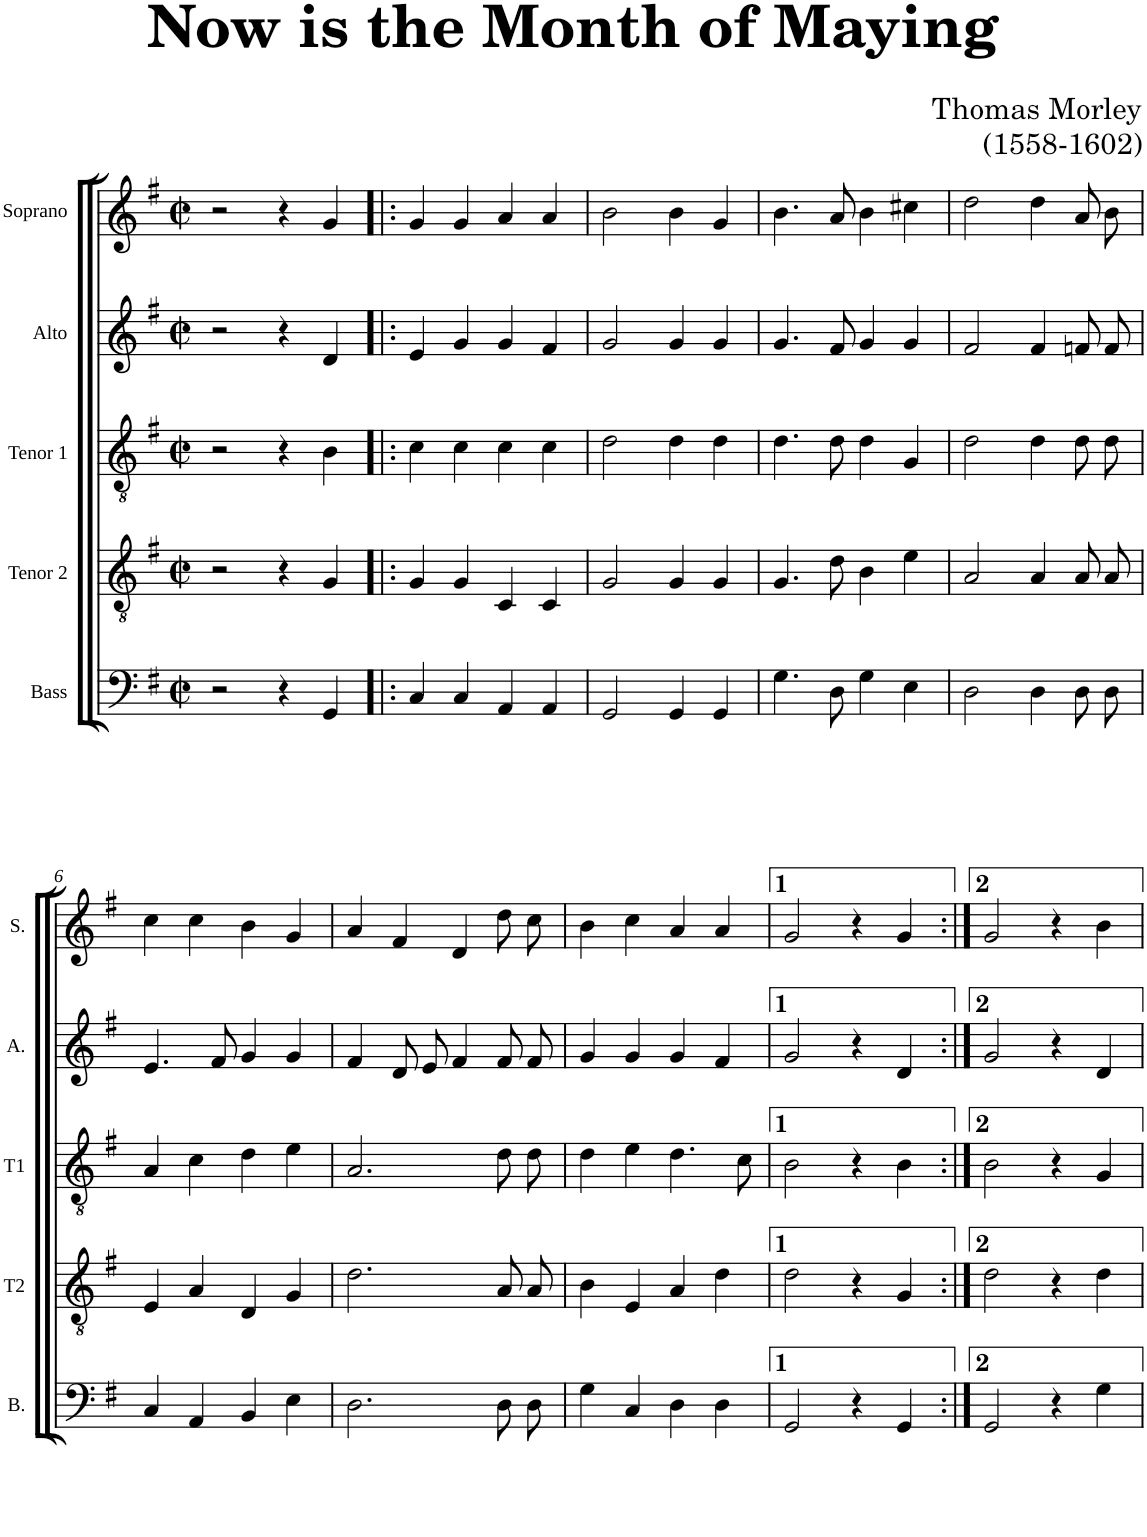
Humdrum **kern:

**kern	**kern	**kern	**kern	**kern
*part5	*part4	*part3	*part2	*part1
*staff5	*staff4	*staff3	*staff2	*staff1
*I"Bass	*I"Tenor 2	*I"Tenor 1	*I"Alto	*I"Soprano
*I'B.	*I'T2	*I'T1	*I'A.	*I'S.
*clefF4	*clefGv2	*clefGv2	*clefG2	*clefG2
*k[f#]	*k[f#]	*k[f#]	*k[f#]	*k[f#]
*G:	*G:	*G:	*G:	*G:
*M2/2	*M2/2	*M2/2	*M2/2	*M2/2
*met(c|)	*met(c|)	*met(c|)	*met(c|)	*met(c|)
=1	=1	=1	=1	=1
2r	2r	2r	2r	2r
4r	4r	4r	4r	4r
4GG/	4G/	4B\	4d/	4g/
=2!|:	=2!|:	=2!|:	=2!|:	=2!|:
4C/	4G/	4c\	4e/	4g/
4C/	4G/	4c\	4g/	4g/
4AA/	4C/	4c\	4g/	4a/
4AA/	4C/	4c\	4f#/	4a/
=3	=3	=3	=3	=3
2GG/	2G/	2d\	2g/	2b\
4GG/	4G/	4d\	4g/	4b\
4GG/	4G/	4d\	4g/	4g/
=4	=4	=4	=4	=4
4.G\	4.G/	4.d\	4.g/	4.b\
8D\	8d\	8d\	8f#/	8a/
4G\	4B\	4d\	4g/	4b\
4E\	4e\	4G/	4g/	4cc#X\
=5	=5	=5	=5	=5
2D\	2A/	2d\	2f#/	2dd\
4D\	4A/	4d\	4f#/	4dd\
8D\L	8A/L	8d\L	8fn/L	8a/L
8D\J	8A/J	8d\J	8f/J	8b/J
!!LO:LB:g=z
=6	=6	=6	=6	=6
4C/	4E/	4A/	4.e/	4cc\
4AA/	4A/	4c\	.	4cc\
.	.	.	8f#/	.
4BB/	4D/	4d\	4g/	4b\
4E\	4G/	4e\	4g/	4g/
=7	=7	=7	=7	=7
2.D\	2.d\	2.A/	4f#/	4a/
.	.	.	8d/L	4f#/
.	.	.	8e/J	.
.	.	.	4f#/	4d/
8D\L	8A/L	8d\L	8f#/L	8dd\L
8D\J	8A/J	8d\J	8f#/J	8cc\J
=8	=8	=8	=8	=8
4G\	4B\	4d\	4g/	4b\
4C/	4E/	4e\	4g/	4cc\
4D\	4A/	4.d\	4g/	4a/
4D\	4d\	.	4f#/	4a/
.	.	8c\	.	.
=9	=9	=9	=9	=9
2GG/	2d\	2B\	2g/	2g/
4r	4r	4r	4r	4r
4GG/	4G/	4B\	4d/	4g/
=10:|!	=10:|!	=10:|!	=10:|!	=10:|!
2GG/	2d\	2B\	2g/	2g/
4r	4r	4r	4r	4r
4G\	4d\	4G/	4d/	4b\
=	=	=	=	=
*-	*-	*-	*-	*-
